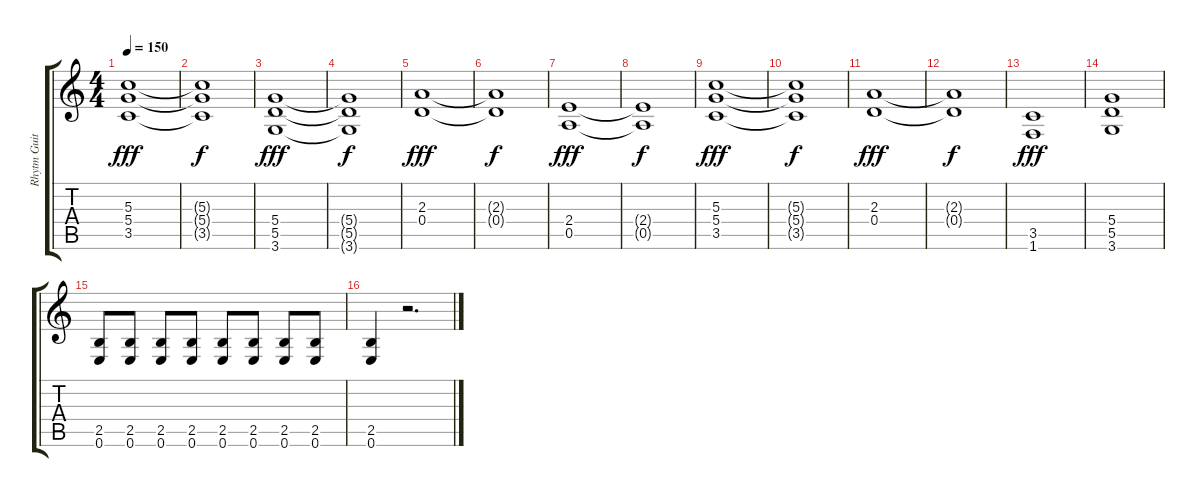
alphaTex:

\track ("Rhytm Guitar" "Rhytm Guit") {instrument distortionguitar}
\staff {score tabs}
\tuning (E4 B3 G3 D3 A2 E2) {hide}
\ts (4 4)
\tempo 150
\clef g2
\ks c
(5.3 5.4 3.5).1{dy fff} |
(5.3{t} 5.4{t} 3.5{t}).1{dy f} |
(5.4 5.5 3.6).1{dy fff} |
(5.4{t} 5.5{t} 3.6{t}).1{dy f} |
(2.3 0.4).1{dy fff} |
(2.3{t} 0.4{t}).1{dy f} |
(2.4 0.5).1{dy fff} |
(2.4{t} 0.5{t}).1{dy f} |
(5.3 5.4 3.5).1{dy fff} |
(5.3{t} 5.4{t} 3.5{t}).1{dy f} |
(2.3 0.4).1{dy fff} |
(2.3{t} 0.4{t}).1{dy f} |
(3.5 1.6).1{dy fff} |
(5.4 5.5 3.6).1 |
(2.5 0.6).8 (2.5 0.6).8 (2.5 0.6).8 (2.5 0.6).8 (2.5 0.6).8 (2.5 0.6).8 (2.5 0.6).8 (2.5 0.6).8 |
(2.5 0.6).4 r.2{d}
